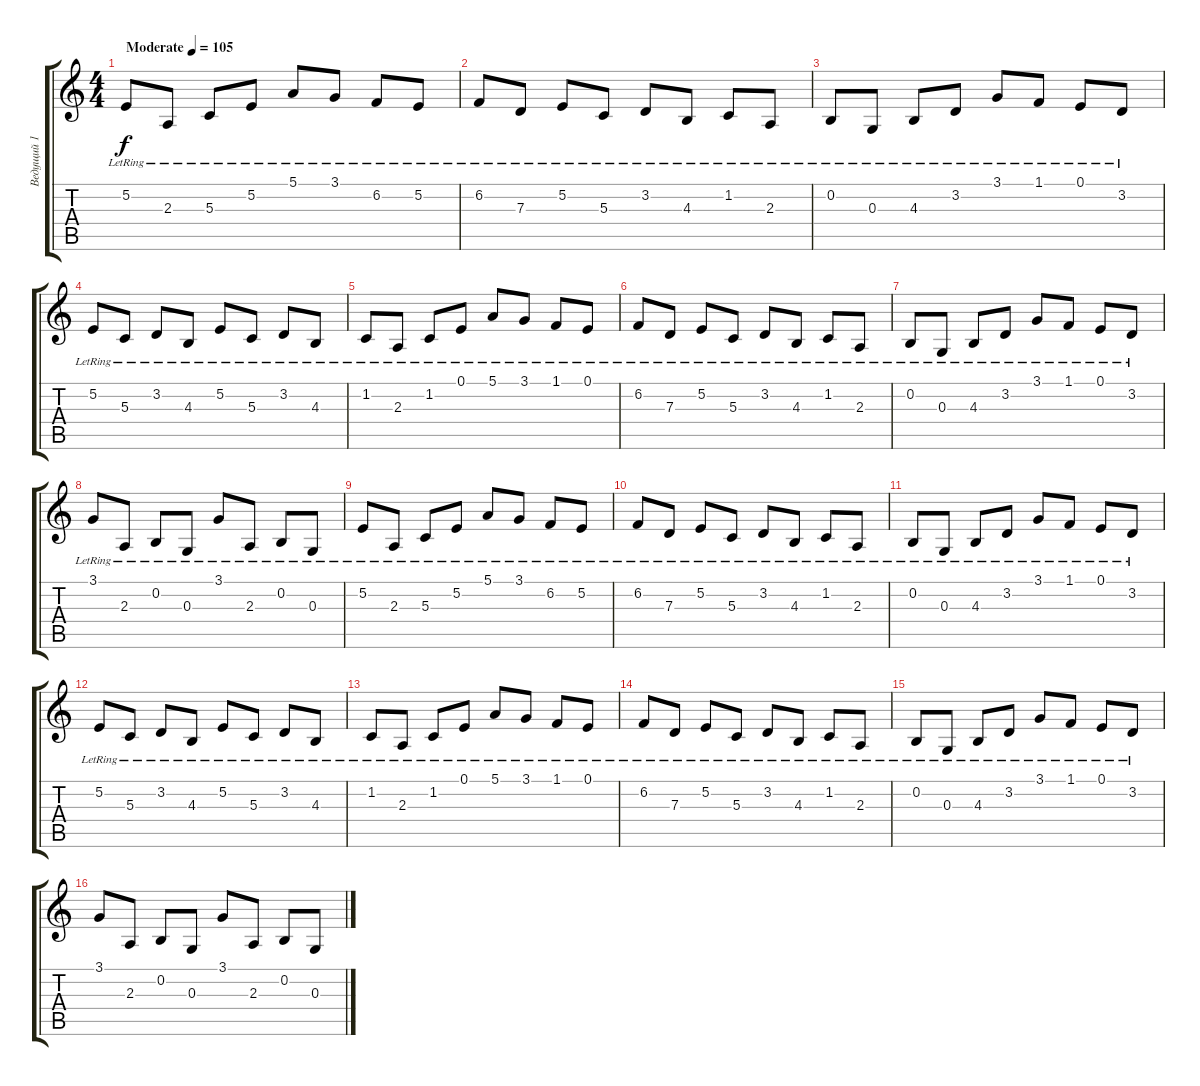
\track ("Ведущий 1" "Ведущий 1") {instrument pad1newage}
\staff {score tabs}
\tuning (E4 B3 G3 D3 A2 E2) {hide}
\ts (4 4)
\tempo (105 "Moderate")
\clef g2
\ks c
5.2{lr}.8{dy f instrument pad1newage} 2.3{lr}.8 5.3{lr}.8 5.2{lr}.8 5.1{lr}.8 3.1{lr}.8 6.2{lr}.8 5.2{lr}.8 |
6.2{lr}.8 7.3{lr}.8 5.2{lr}.8 5.3{lr}.8 3.2{lr}.8 4.3{lr}.8 1.2{lr}.8 2.3{lr}.8 |
0.2{lr}.8 0.3{lr}.8 4.3{lr}.8 3.2{lr}.8 3.1{lr}.8 1.1{lr}.8 0.1{lr}.8 3.2{lr}.8 |
5.2{lr}.8 5.3{lr}.8 3.2{lr}.8 4.3{lr}.8 5.2{lr}.8 5.3{lr}.8 3.2{lr}.8 4.3{lr}.8 |
1.2{lr}.8 2.3{lr}.8 1.2{lr}.8 0.1{lr}.8 5.1{lr}.8 3.1{lr}.8 1.1{lr}.8 0.1{lr}.8 |
6.2{lr}.8 7.3{lr}.8 5.2{lr}.8 5.3{lr}.8 3.2{lr}.8 4.3{lr}.8 1.2{lr}.8 2.3{lr}.8 |
0.2{lr}.8 0.3{lr}.8 4.3{lr}.8 3.2{lr}.8 3.1{lr}.8 1.1{lr}.8 0.1{lr}.8 3.2{lr}.8 |
3.1{lr}.8 2.3{lr}.8 0.2{lr}.8 0.3{lr}.8 3.1{lr}.8 2.3{lr}.8 0.2{lr}.8 0.3{lr}.8 |
5.2{lr}.8 2.3{lr}.8 5.3{lr}.8 5.2{lr}.8 5.1{lr}.8 3.1{lr}.8 6.2{lr}.8 5.2{lr}.8 |
6.2{lr}.8 7.3{lr}.8 5.2{lr}.8 5.3{lr}.8 3.2{lr}.8 4.3{lr}.8 1.2{lr}.8 2.3{lr}.8 |
0.2{lr}.8 0.3{lr}.8 4.3{lr}.8 3.2{lr}.8 3.1{lr}.8 1.1{lr}.8 0.1{lr}.8 3.2{lr}.8 |
5.2{lr}.8 5.3{lr}.8 3.2{lr}.8 4.3{lr}.8 5.2{lr}.8 5.3{lr}.8 3.2{lr}.8 4.3{lr}.8 |
1.2{lr}.8 2.3{lr}.8 1.2{lr}.8 0.1{lr}.8 5.1{lr}.8 3.1{lr}.8 1.1{lr}.8 0.1{lr}.8 |
6.2{lr}.8 7.3{lr}.8 5.2{lr}.8 5.3{lr}.8 3.2{lr}.8 4.3{lr}.8 1.2{lr}.8 2.3{lr}.8 |
0.2{lr}.8 0.3{lr}.8 4.3{lr}.8 3.2{lr}.8 3.1{lr}.8 1.1{lr}.8 0.1{lr}.8 3.2{lr}.8 |
3.1.8 2.3.8 0.2.8 0.3.8 3.1.8 2.3.8 0.2.8 0.3.8
